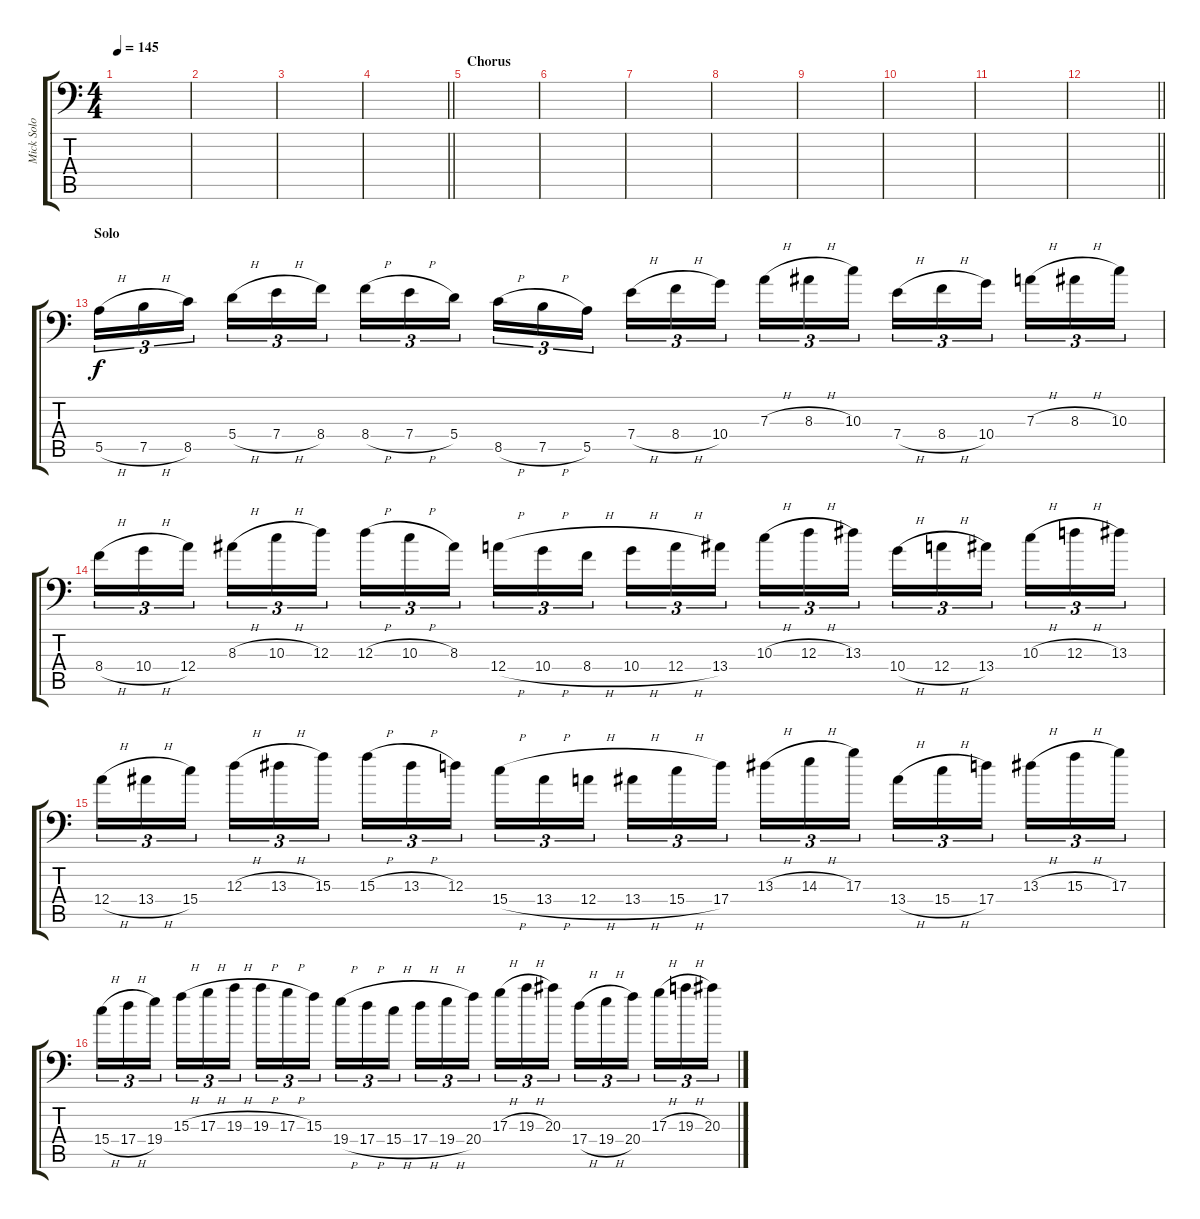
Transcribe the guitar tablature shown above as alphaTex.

\track ("Mick Solo" "Mick Solo") {instrument distortionguitar}
\staff {score tabs}
\tuning (B3 Gb3 D3 A2 E2 A1) {hide}
\ts (4 4)
\tempo 145
\clef f4
\ks c
|
|
|
\barLineRight lightlight
|
\section ("" "Chorus")
|
|
|
|
|
|
|
\barLineRight lightlight
|
\section ("" "Solo")
5.5{h}.16{tu (3 2)} 7.5{h}.16{tu (3 2)} 8.5.16{tu (3 2) beam splitsecondary} 5.4{h}.16{tu (3 2)} 7.4{h}.16{tu (3 2)} 8.4.16{tu (3 2)} 8.4{h}.16{tu (3 2)} 7.4{h}.16{tu (3 2)} 5.4.16{tu (3 2) beam splitsecondary} 8.5{h}.16{tu (3 2)} 7.5{h}.16{tu (3 2)} 5.5.16{tu (3 2)} 7.4{h}.16{tu (3 2)} 8.4{h}.16{tu (3 2)} 10.4.16{tu (3 2) beam splitsecondary} 7.3{h}.16{tu (3 2)} 8.3{h}.16{tu (3 2)} 10.3.16{tu (3 2)} 7.4{h}.16{tu (3 2)} 8.4{h}.16{tu (3 2)} 10.4.16{tu (3 2) beam splitsecondary} 7.3{h}.16{tu (3 2)} 8.3{h}.16{tu (3 2)} 10.3.16{tu (3 2)} |
8.4{h}.16{tu (3 2)} 10.4{h}.16{tu (3 2)} 12.4.16{tu (3 2) beam splitsecondary} 8.3{h}.16{tu (3 2)} 10.3{h}.16{tu (3 2)} 12.3.16{tu (3 2)} 12.3{h}.16{tu (3 2)} 10.3{h}.16{tu (3 2)} 8.3.16{tu (3 2) beam splitsecondary} 12.4{h}.16{tu (3 2)} 10.4{h}.16{tu (3 2)} 8.4{h}.16{tu (3 2)} 10.4{h}.16{tu (3 2)} 12.4{h}.16{tu (3 2)} 13.4.16{tu (3 2) beam splitsecondary} 10.3{h}.16{tu (3 2)} 12.3{h}.16{tu (3 2)} 13.3.16{tu (3 2)} 10.4{h}.16{tu (3 2)} 12.4{h}.16{tu (3 2)} 13.4.16{tu (3 2) beam splitsecondary} 10.3{h}.16{tu (3 2)} 12.3{h}.16{tu (3 2)} 13.3.16{tu (3 2)} |
12.4{h}.16{tu (3 2)} 13.4{h}.16{tu (3 2)} 15.4.16{tu (3 2) beam splitsecondary} 12.3{h}.16{tu (3 2)} 13.3{h}.16{tu (3 2)} 15.3.16{tu (3 2)} 15.3{h}.16{tu (3 2)} 13.3{h}.16{tu (3 2)} 12.3.16{tu (3 2) beam splitsecondary} 15.4{h}.16{tu (3 2)} 13.4{h}.16{tu (3 2)} 12.4{h}.16{tu (3 2)} 13.4{h}.16{tu (3 2)} 15.4{h}.16{tu (3 2)} 17.4.16{tu (3 2) beam splitsecondary} 13.3{h}.16{tu (3 2)} 14.3{h}.16{tu (3 2)} 17.3.16{tu (3 2)} 13.4{h}.16{tu (3 2)} 15.4{h}.16{tu (3 2)} 17.4.16{tu (3 2) beam splitsecondary} 13.3{h}.16{tu (3 2)} 15.3{h}.16{tu (3 2)} 17.3.16{tu (3 2)} |
15.4{h}.16{tu (3 2)} 17.4{h}.16{tu (3 2)} 19.4.16{tu (3 2) beam splitsecondary} 15.3{h}.16{tu (3 2)} 17.3{h}.16{tu (3 2)} 19.3{h}.16{tu (3 2)} 19.3{h}.16{tu (3 2)} 17.3{h}.16{tu (3 2)} 15.3.16{tu (3 2) beam splitsecondary} 19.4{h}.16{tu (3 2)} 17.4{h}.16{tu (3 2)} 15.4{h}.16{tu (3 2)} 17.4{h}.16{tu (3 2)} 19.4{h}.16{tu (3 2)} 20.4.16{tu (3 2) beam splitsecondary} 17.3{h}.16{tu (3 2)} 19.3{h}.16{tu (3 2)} 20.3.16{tu (3 2)} 17.4{h}.16{tu (3 2)} 19.4{h}.16{tu (3 2)} 20.4.16{tu (3 2) beam splitsecondary} 17.3{h}.16{tu (3 2)} 19.3{h}.16{tu (3 2)} 20.3.16{tu (3 2)}
